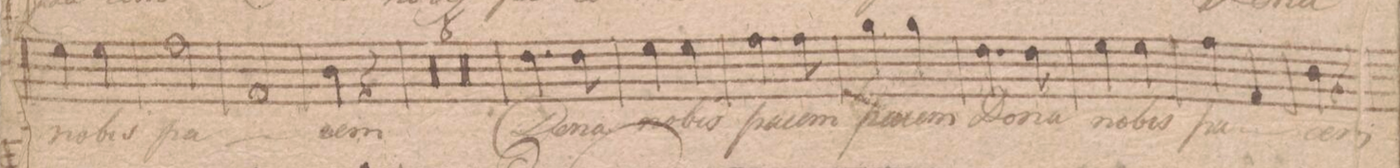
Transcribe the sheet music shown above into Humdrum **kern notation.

**kern	**text
*I"Basso.	*
*clefF4	*
*k[f#c#]	*
*M2/4	*
4G\	no-
4G\	-bis
=166	=166
2A\	pa-
=167	=167
2AA/	.
=168	=168
4D\	-cem
4r	.
=169	=169
0r	.
=170	=170
=171	=171
=172	=172
=173	=173
0r	.
=174	=174
=175	=175
=176	=176
=177	=177
4.F#\	Do-
8F#\	-na
=178	=178
4G\	no-
4G\	-bis
=179	=179
4.A\	pa-
8A\	-cem
=180	=180
4B\	pa-
4B\	-cem
=181	=181
4.F#\	Do-
8F#\	-na
=182	=182
4G\	no-
4G\	-bis
=183	=183
4A\	pa-
4AA/	.
=184	=184
4D\	-cem
4r	.
=185	=185
*-	*-
